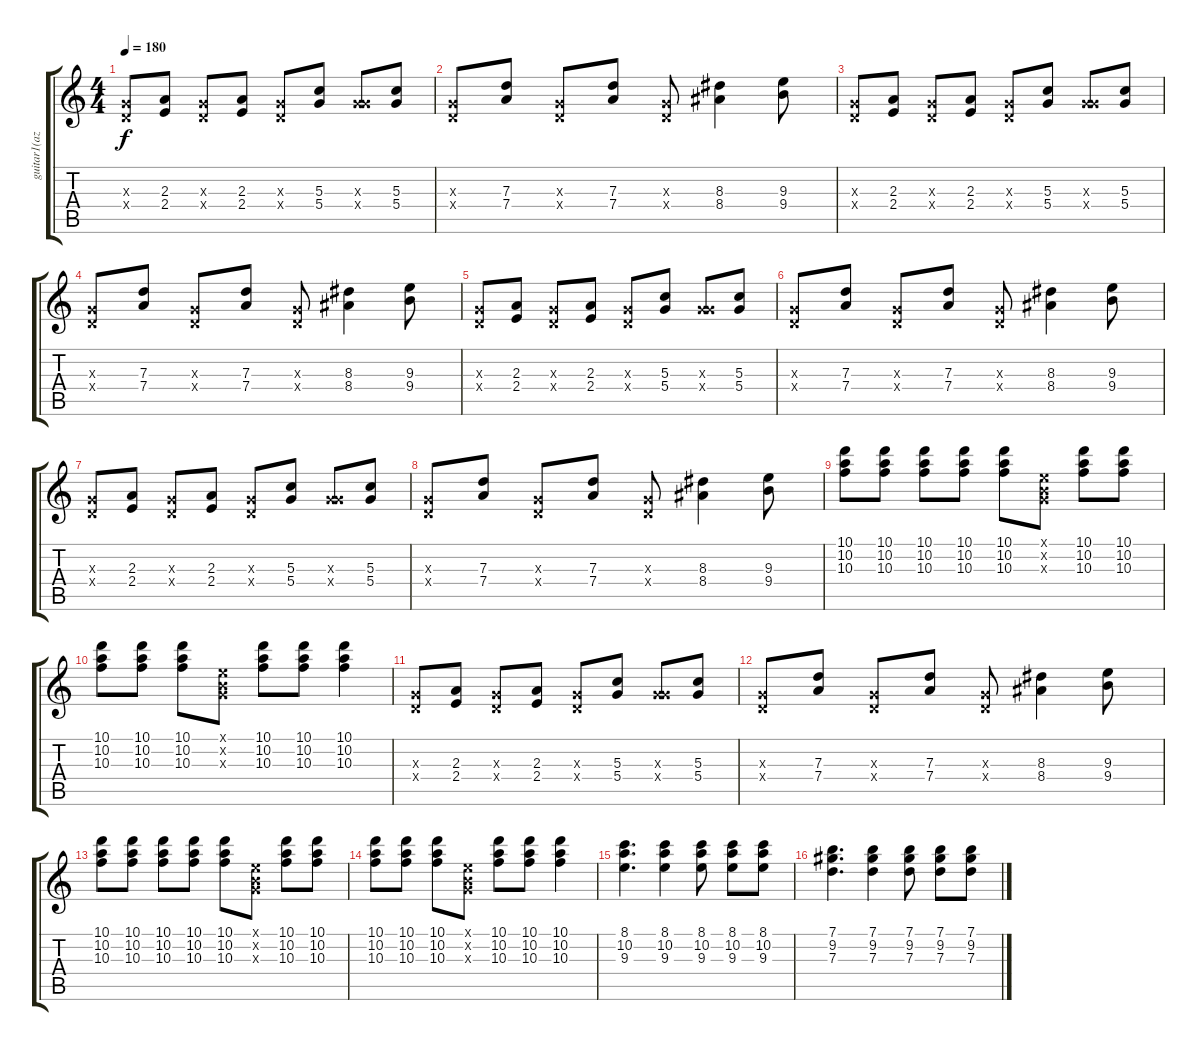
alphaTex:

\track ("guitar1(azusa)" "guitar1(az") {instrument overdrivenguitar}
\staff {score tabs}
\tuning (E4 B3 G3 D3 A2 E2) {hide}
\ts (4 4)
\tempo 180
\clef g2
\ks c
(0.3{x} 0.4{x}).8{dy f} (2.3 2.4).8 (0.3{x} 0.4{x}).8 (2.3 2.4).8 (0.3{x} 0.4{x}).8 (5.3 5.4).8 (0.3{x} 5.4{x}).8 (5.3 5.4).8 |
(0.3{x} 0.4{x}).8 (7.3 7.4).8 (0.3{x} 0.4{x}).8 (7.3 7.4).8 (0.3{x} 0.4{x}).8 (8.3 8.4).4 (9.3 9.4).8 |
(0.3{x} 0.4{x}).8 (2.3 2.4).8 (0.3{x} 0.4{x}).8 (2.3 2.4).8 (0.3{x} 0.4{x}).8 (5.3 5.4).8 (0.3{x} 5.4{x}).8 (5.3 5.4).8 |
(0.3{x} 0.4{x}).8 (7.3 7.4).8 (0.3{x} 0.4{x}).8 (7.3 7.4).8 (0.3{x} 0.4{x}).8 (8.3 8.4).4 (9.3 9.4).8 |
(0.3{x} 0.4{x}).8 (2.3 2.4).8 (0.3{x} 0.4{x}).8 (2.3 2.4).8 (0.3{x} 0.4{x}).8 (5.3 5.4).8 (0.3{x} 5.4{x}).8 (5.3 5.4).8 |
(0.3{x} 0.4{x}).8 (7.3 7.4).8 (0.3{x} 0.4{x}).8 (7.3 7.4).8 (0.3{x} 0.4{x}).8 (8.3 8.4).4 (9.3 9.4).8 |
(0.3{x} 0.4{x}).8 (2.3 2.4).8 (0.3{x} 0.4{x}).8 (2.3 2.4).8 (0.3{x} 0.4{x}).8 (5.3 5.4).8 (0.3{x} 5.4{x}).8 (5.3 5.4).8 |
(0.3{x} 0.4{x}).8 (7.3 7.4).8 (0.3{x} 0.4{x}).8 (7.3 7.4).8 (0.3{x} 0.4{x}).8 (8.3 8.4).4 (9.3 9.4).8 |
(10.1 10.2 10.3).8 (10.1 10.2 10.3).8 (10.1 10.2 10.3).8 (10.1 10.2 10.3).8 (10.1 10.2 10.3).8 (0.1{x} 0.2{x} 0.3{x}).8 (10.1 10.2 10.3).8 (10.1 10.2 10.3).8 |
(10.1 10.2 10.3).8 (10.1 10.2 10.3).8 (10.1 10.2 10.3).8 (0.1{x} 0.2{x} 0.3{x}).8 (10.1 10.2 10.3).8 (10.1 10.2 10.3).8 (10.1 10.2 10.3).4 |
(0.3{x} 0.4{x}).8 (2.3 2.4).8 (0.3{x} 0.4{x}).8 (2.3 2.4).8 (0.3{x} 0.4{x}).8 (5.3 5.4).8 (0.3{x} 5.4{x}).8 (5.3 5.4).8 |
(0.3{x} 0.4{x}).8 (7.3 7.4).8 (0.3{x} 0.4{x}).8 (7.3 7.4).8 (0.3{x} 0.4{x}).8 (8.3 8.4).4 (9.3 9.4).8 |
(10.1 10.2 10.3).8 (10.1 10.2 10.3).8 (10.1 10.2 10.3).8 (10.1 10.2 10.3).8 (10.1 10.2 10.3).8 (0.1{x} 0.2{x} 0.3{x}).8 (10.1 10.2 10.3).8 (10.1 10.2 10.3).8 |
(10.1 10.2 10.3).8 (10.1 10.2 10.3).8 (10.1 10.2 10.3).8 (0.1{x} 0.2{x} 0.3{x}).8 (10.1 10.2 10.3).8 (10.1 10.2 10.3).8 (10.1 10.2 10.3).4 |
(8.1 10.2 9.3).4{d} (8.1 10.2 9.3).4 (8.1 10.2 9.3).8 (8.1 10.2 9.3).8 (8.1 10.2 9.3).8 |
(7.1 9.2 7.3).4{d} (7.1 9.2 7.3).4 (7.1 9.2 7.3).8 (7.1 9.2 7.3).8 (7.1 9.2 7.3).8
